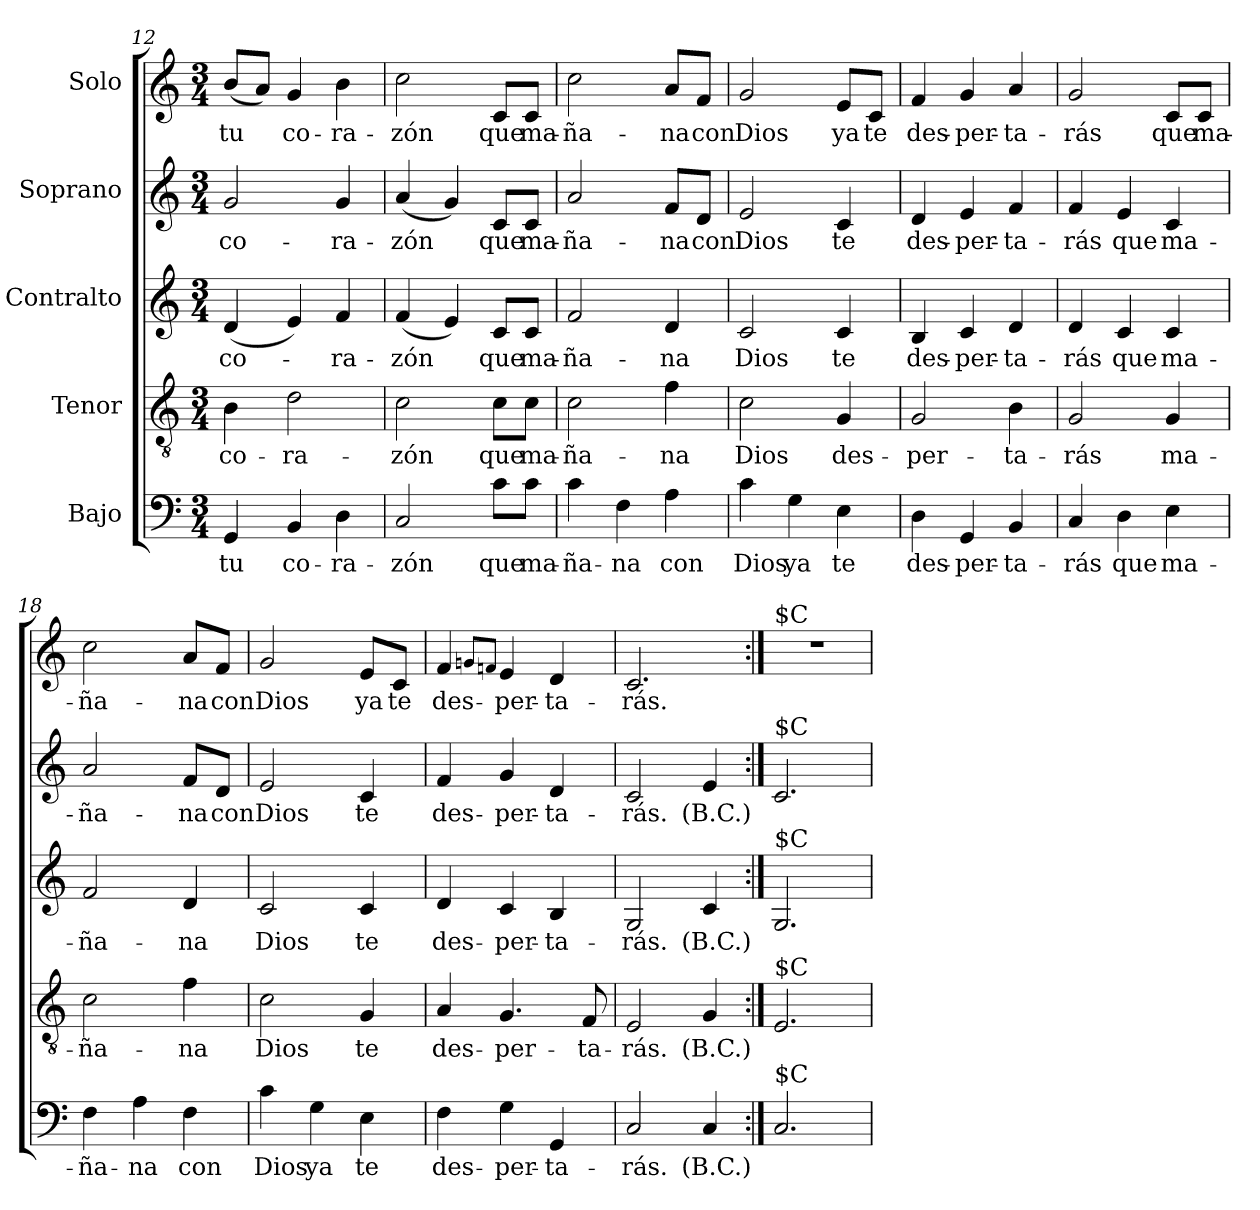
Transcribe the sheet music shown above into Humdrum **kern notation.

**kern	**text	**kern	**text	**kern	**text	**kern	**text	**kern	**text
*part5	*part5	*part4	*part4	*part3	*part3	*part2	*part2	*part1	*part1
*staff5	*staff5	*staff4	*staff4	*staff3	*staff3	*staff2	*staff2	*staff1	*staff1
*I"Bajo	*	*I"Tenor	*	*I"Contralto	*	*I"Soprano	*	*I"Solo	*
!!LO:PB:g=z
*clefF4	*	*clefGv2	*	*clefG2	*	*clefG2	*	*clefG2	*
*k[]	*	*k[]	*	*k[]	*	*k[]	*	*k[]	*
*C:	*	*C:	*	*C:	*	*C:	*	*C:	*
*M3/4	*	*M3/4	*	*M3/4	*	*M3/4	*	*M3/4	*
=12	=12	=12	=12	=12	=12	=12	=12	=12	=12
!	!LO:LY:b	!	!LO:LY:b	!	!LO:LY:b	!	!LO:LY:b	!	!LO:LY:b
4GG/	tu	4B\	co-	(<4d/	co-	2g/	co-	(<8b/L	tu
.	.	.	.	.	.	.	.	8a/J)	.
!	!LO:LY:b	!	!LO:LY:b	!	!	!	!	!	!LO:LY:b
4BB/	co-	2d\	-ra-	4e/)	.	.	.	4g/	co-
!	!LO:LY:b	!	!	!	!LO:LY:b	!	!LO:LY:b	!	!LO:LY:b
4D\	-ra-	.	.	4f/	-ra-	4g/	-ra-	4b\	-ra-
=13	=13	=13	=13	=13	=13	=13	=13	=13	=13
!	!LO:LY:b	!	!LO:LY:b	!	!LO:LY:b	!	!LO:LY:b	!	!LO:LY:b
2C/	-zón	2c\	-zón	(<4f/	-zón	(<4a/	-zón	2cc\	-zón
.	.	.	.	4e/)	.	4g/)	.	.	.
!	!LO:LY:b	!	!LO:LY:b	!	!LO:LY:b	!	!LO:LY:b	!	!LO:LY:b
8c\L	que	8c\L	que	8c/L	que	8c/L	que	8c/L	que
!	!LO:LY:b	!	!LO:LY:b	!	!LO:LY:b	!	!LO:LY:b	!	!LO:LY:b
8c\J	ma-	8c\J	ma-	8c/J	ma-	8c/J	ma-	8c/J	ma-
=14	=14	=14	=14	=14	=14	=14	=14	=14	=14
!	!LO:LY:b	!	!LO:LY:b	!	!LO:LY:b	!	!LO:LY:b	!	!LO:LY:b
4c\	-ña-	2c\	-ña-	2f/	-ña-	2a/	-ña-	2cc\	-ña-
!	!LO:LY:b	!	!	!	!	!	!	!	!
4F\	-na	.	.	.	.	.	.	.	.
!	!LO:LY:b	!	!LO:LY:b	!	!LO:LY:b	!	!LO:LY:b	!	!LO:LY:b
4A\	con	4f\	-na	4d/	-na	8f/L	-na	8a/L	-na
!	!	!	!	!	!	!	!LO:LY:b	!	!LO:LY:b
.	.	.	.	.	.	8d/J	con	8f/J	con
=15	=15	=15	=15	=15	=15	=15	=15	=15	=15
!	!LO:LY:b	!	!LO:LY:b	!	!LO:LY:b	!	!LO:LY:b	!	!LO:LY:b
4c\	Dios	2c\	Dios	2c/	Dios	2e/	Dios	2g/	Dios
!	!LO:LY:b	!	!	!	!	!	!	!	!
4G\	ya	.	.	.	.	.	.	.	.
!	!LO:LY:b	!	!LO:LY:b	!	!LO:LY:b	!	!LO:LY:b	!	!LO:LY:b
4E\	te	4G/	des-	4c/	te	4c/	te	8e/L	ya
!	!	!	!	!	!	!	!	!	!LO:LY:b
.	.	.	.	.	.	.	.	8c/J	te
=16	=16	=16	=16	=16	=16	=16	=16	=16	=16
!	!LO:LY:b	!	!LO:LY:b	!	!LO:LY:b	!	!LO:LY:b	!	!LO:LY:b
4D\	des-	2G/	-per-	4B/	des-	4d/	des-	4f/	des-
!	!LO:LY:b	!	!	!	!LO:LY:b	!	!LO:LY:b	!	!LO:LY:b
4GG/	-per-	.	.	4c/	-per-	4e/	-per-	4g/	-per-
!	!LO:LY:b	!	!LO:LY:b	!	!LO:LY:b	!	!LO:LY:b	!	!LO:LY:b
4BB/	-ta-	4B\	-ta-	4d/	-ta-	4f/	-ta-	4a/	-ta-
=17	=17	=17	=17	=17	=17	=17	=17	=17	=17
!	!LO:LY:b	!	!LO:LY:b	!	!LO:LY:b	!	!LO:LY:b	!	!LO:LY:b
4C/	-rás	2G/	-rás	4d/	-rás	4f/	-rás	2g/	-rás
!	!LO:LY:b	!	!	!	!LO:LY:b	!	!LO:LY:b	!	!
4D\	que	.	.	4c/	que	4e/	que	.	.
!	!LO:LY:b	!	!LO:LY:b	!	!LO:LY:b	!	!LO:LY:b	!	!LO:LY:b
4E\	ma-	4G/	ma-	4c/	ma-	4c/	ma-	8c/L	que
!	!	!	!	!	!	!	!	!	!LO:LY:b
.	.	.	.	.	.	.	.	8c/J	ma-
!!LO:LB:g=z
=18	=18	=18	=18	=18	=18	=18	=18	=18	=18
!	!LO:LY:b	!	!LO:LY:b	!	!LO:LY:b	!	!LO:LY:b	!	!LO:LY:b
4F\	-ña-	2c\	-ña-	2f/	-ña-	2a/	-ña-	2cc\	-ña-
!	!LO:LY:b	!	!	!	!	!	!	!	!
4A\	-na	.	.	.	.	.	.	.	.
!	!LO:LY:b	!	!LO:LY:b	!	!LO:LY:b	!	!LO:LY:b	!	!LO:LY:b
4F\	con	4f\	-na	4d/	-na	8f/L	-na	8a/L	-na
!	!	!	!	!	!	!	!LO:LY:b	!	!LO:LY:b
.	.	.	.	.	.	8d/J	con	8f/J	con
=19	=19	=19	=19	=19	=19	=19	=19	=19	=19
!	!LO:LY:b	!	!LO:LY:b	!	!LO:LY:b	!	!LO:LY:b	!	!LO:LY:b
4c\	Dios	2c\	Dios	2c/	Dios	2e/	Dios	2g/	Dios
!	!LO:LY:b	!	!	!	!	!	!	!	!
4G\	ya	.	.	.	.	.	.	.	.
!	!LO:LY:b	!	!LO:LY:b	!	!LO:LY:b	!	!LO:LY:b	!	!LO:LY:b
4E\	te	4G/	te	4c/	te	4c/	te	8e/L	ya
!	!	!	!	!	!	!	!	!	!LO:LY:b
.	.	.	.	.	.	.	.	8c/J	te
=20	=20	=20	=20	=20	=20	=20	=20	=20	=20
!	!LO:LY:b	!	!LO:LY:b	!	!LO:LY:b	!	!LO:LY:b	!	!LO:LY:b
4F\	des-	4A/	des-	4d/	des-	4f/	des-	4f/	des-
.	.	.	.	.	.	.	.	8qgn/L	.
.	.	.	.	.	.	.	.	8qfn/J	.
!	!LO:LY:b	!	!LO:LY:b	!	!LO:LY:b	!	!LO:LY:b	!	!LO:LY:b
4G\	-per-	4.G/	-per-	4c/	-per-	4g/	-per-	4e/	-per-
!	!LO:LY:b	!	!	!	!LO:LY:b	!	!LO:LY:b	!	!LO:LY:b
4GG/	-ta-	.	.	4B/	-ta-	4d/	-ta-	4d/	-ta-
!	!	!	!LO:LY:b	!	!	!	!	!	!
.	.	8F/	-ta-	.	.	.	.	.	.
=21	=21	=21	=21	=21	=21	=21	=21	=21	=21
!	!LO:LY:b	!	!LO:LY:b	!	!LO:LY:b	!	!LO:LY:b	!	!LO:LY:b
2C/	-rás.	2E/	-rás.	2G/	-rás.	2c/	-rás.	2.c/	-rás.
!	!LO:LY:b	!	!LO:LY:b	!	!LO:LY:b	!	!LO:LY:b	!	!
4C/	(B.C.)	4G/	(B.C.)	4c/	(B.C.)	4e/	(B.C.)	.	.
=22:|!	=22:|!	=22:|!	=22:|!	=22:|!	=22:|!	=22:|!	=22:|!	=22:|!	=22:|!
!	!	!	!	!	!	!	!	!LO:TX:a:t=$C	!
!	!	!	!	!	!	!LO:TX:a:t=$C	!	!	!
!	!	!	!	!LO:TX:a:t=$C	!	!	!	!	!
!	!	!LO:TX:a:t=$C	!	!	!	!	!	!	!
!LO:TX:a:t=$C	!	!	!	!	!	!	!	!	!
2.C/	.	2.E/	.	2.G/	.	2.c/	.	2.r	.
=	=	=	=	=	=	=	=	=	=
*-	*-	*-	*-	*-	*-	*-	*-	*-	*-
